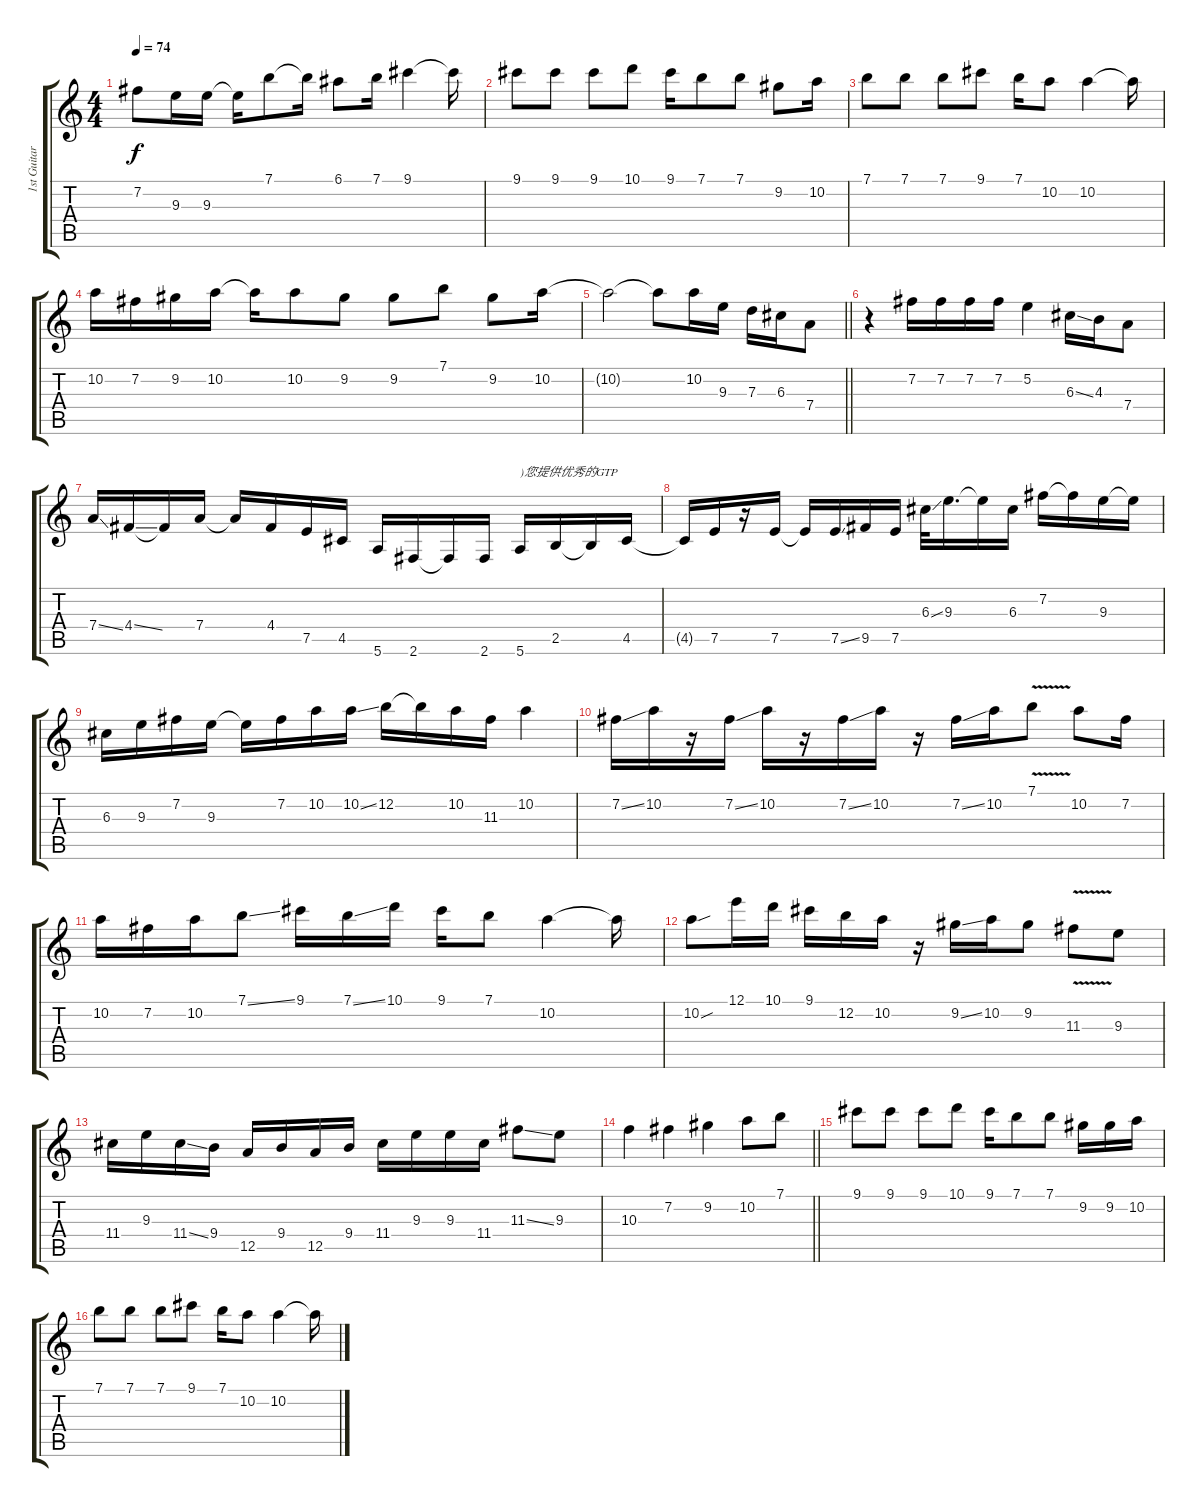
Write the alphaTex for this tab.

\track ("1st Guitar" "1st Guitar") {instrument acousticguitarsteel}
\staff {score tabs}
\tuning (E4 B3 G3 D3 A2 E2) {hide}
\ts (4 4)
\tempo 74
\clef g2
\ks c
7.2.8{dy f} 9.3.16 9.3.16 9.3{t}.16 7.1.8 7.1{t}.16 6.1.8 7.1.16 9.1.4 9.1{t}.16 |
9.1.8 9.1.8 9.1.8 10.1.8 9.1.16 7.1.8 7.1.8 9.2.8 10.2.16 |
7.1.8 7.1.8 7.1.8 9.1.8 7.1.16 10.2.8 10.2.4 10.2{t}.16 |
10.2.16 7.2.16 9.2.16 10.2.16 10.2{t}.16 10.2.8 9.2.8 9.2.8 7.1.8 9.2.8 10.2.16 |
\barLineRight lightlight
10.2{t}.2 10.2{t}.8 10.2.16 9.3.16 7.3.16 6.3.16 7.4.8 |
r.4 7.2.16 7.2.16 7.2.16 7.2.16 5.2.4 6.3{ss}.16 4.3.16 7.4.8 |
7.4{ss}.16 4.4{ss}.16 4.4{t}.16 7.4.16 7.4{t}.16 4.4.16 7.5.16 4.5.16 5.6.16 2.6.16 2.6{t}.16 2.6.16 5.6.16{txt ")您提供优秀的GTP"} 2.5.16 2.5{t}.16 4.5.16 |
4.5{t}.16 7.5.16 r.16 7.5.16 7.5{t}.16 7.5{ss}.16 9.5.16 7.5.16 6.3{ss}.32 9.3.16{d} 9.3{t}.16 6.3.16 7.2.16 7.2{t}.16 9.3.16 9.3{t}.16 |
6.3.16 9.3.16 7.2.16 9.3.16 9.3{t}.16 7.2.16 10.2.16 10.2{ss}.16 12.2.16 12.2{t}.16 10.2.16 11.3.16 10.2.4 |
7.2{ss}.16 10.2.16 r.16 7.2{ss}.16 10.2.16 r.16 7.2{ss}.16 10.2.16 r.16 7.2{ss}.16 10.2.16 7.1{v}.8 10.2.8 7.2.16 |
10.2.16 7.2.16 10.2.16 7.1{ss}.8 9.1.16 7.1{ss}.16 10.1.16 9.1.16 7.1.8 10.2.4 10.2{t}.16 |
10.2{sou}.8 12.1.16 10.1.16 9.1.16 12.2.16 10.2.16 r.16 9.2{ss}.16 10.2.16 9.2.8 11.3{v}.8 9.3.8 |
11.4.16 9.3.16 11.4{ss}.16 9.4.16 12.5.16 9.4.16 12.5.16 9.4.16 11.4.16 9.3.16 9.3.16 11.4.16 11.3{ss}.8 9.3.8 |
\barLineRight lightlight
10.3.4 7.2.4 9.2.4 10.2.8 7.1.8 |
9.1.8 9.1.8 9.1.8 10.1.8 9.1.16 7.1.8 7.1.8 9.2.16 9.2.16 10.2.16 |
7.1.8 7.1.8 7.1.8 9.1.8 7.1.16 10.2.8 10.2.4 10.2{t}.16
